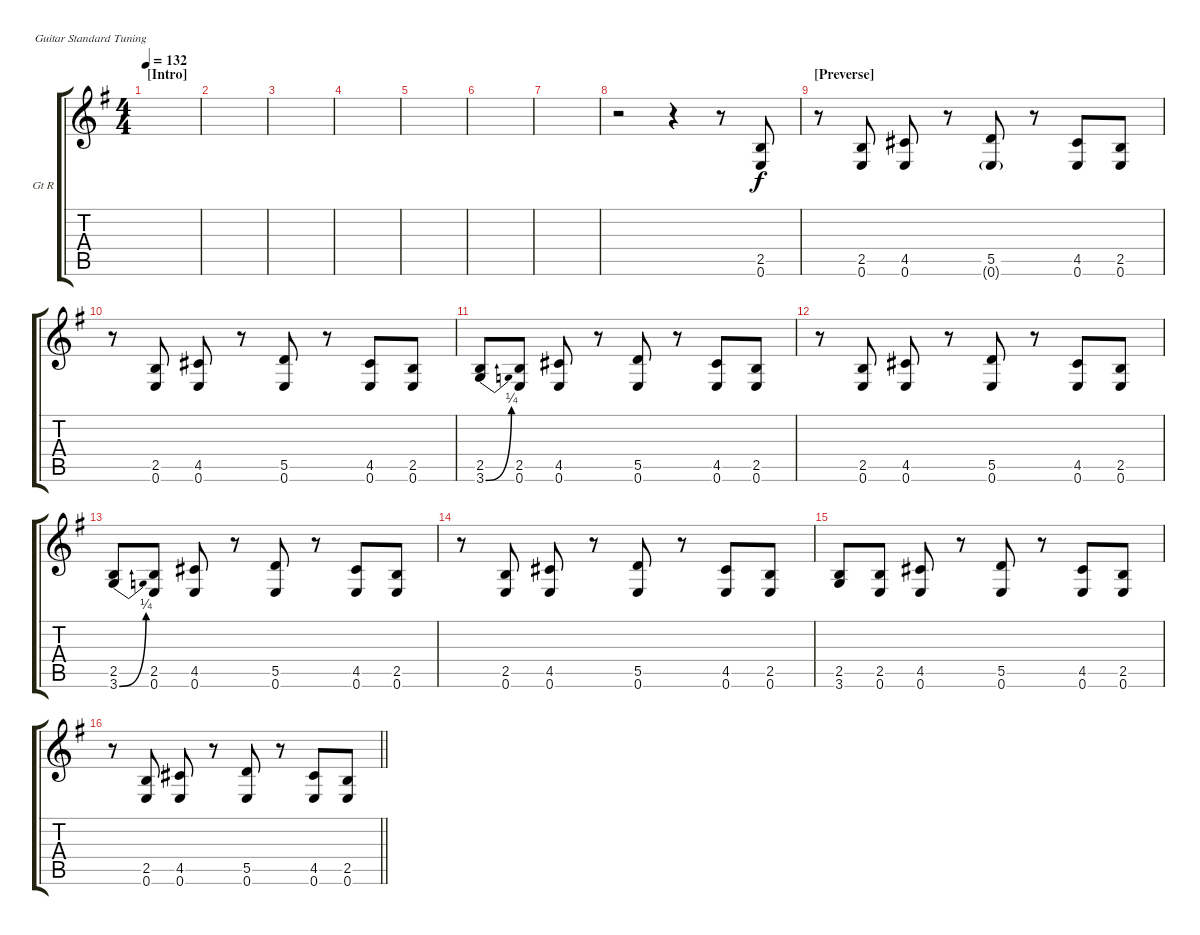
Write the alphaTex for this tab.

\bracketExtendMode groupsimilarinstruments
\firstSystemTrackNameOrientation horizontal
\otherSystemsTrackNameOrientation horizontal
\track ("Guitar - right" "Gt R") {instrument acousticguitarsteel}
\staff {score tabs}
\tuning (E4 B3 G3 D3 A2 E2)
\ts (4 4)
\section ("" "[Intro]")
\tempo 132
\clef g2
\ks g
|
|
|
|
|
|
|
r.2 r.4 r.8 (2.5 0.6).8 |
\section ("" "[Preverse]")
r.8 (2.5 0.6).8 (4.5 0.6).8 r.8 (5.5 0.6{g}).8 r.8 (4.5 0.6).8 (2.5 0.6).8 |
r.8 (2.5 0.6).8 (4.5 0.6).8 r.8 (5.5 0.6).8 r.8 (4.5 0.6).8 (2.5 0.6).8 |
(2.5 3.6{be (bend 0 0 21.599999999999998 1)}).8 (2.5 0.6).8 (4.5 0.6).8 r.8 (5.5 0.6).8 r.8 (4.5 0.6).8 (2.5 0.6).8 |
r.8 (2.5 0.6).8 (4.5 0.6).8 r.8 (5.5 0.6).8 r.8 (4.5 0.6).8 (2.5 0.6).8 |
(2.5 3.6{be (bend 0 0 21.599999999999998 1)}).8 (2.5 0.6).8 (4.5 0.6).8 r.8 (5.5 0.6).8 r.8 (4.5 0.6).8 (2.5 0.6).8 |
r.8 (2.5 0.6).8 (4.5 0.6).8 r.8 (5.5 0.6).8 r.8 (4.5 0.6).8 (2.5 0.6).8 |
(2.5 3.6).8 (2.5 0.6).8 (4.5 0.6).8 r.8 (5.5 0.6).8 r.8 (4.5 0.6).8 (2.5 0.6).8 |
\barLineRight lightlight
r.8 (2.5 0.6).8 (4.5 0.6).8 r.8 (5.5 0.6).8 r.8 (4.5 0.6).8 (2.5 0.6).8
